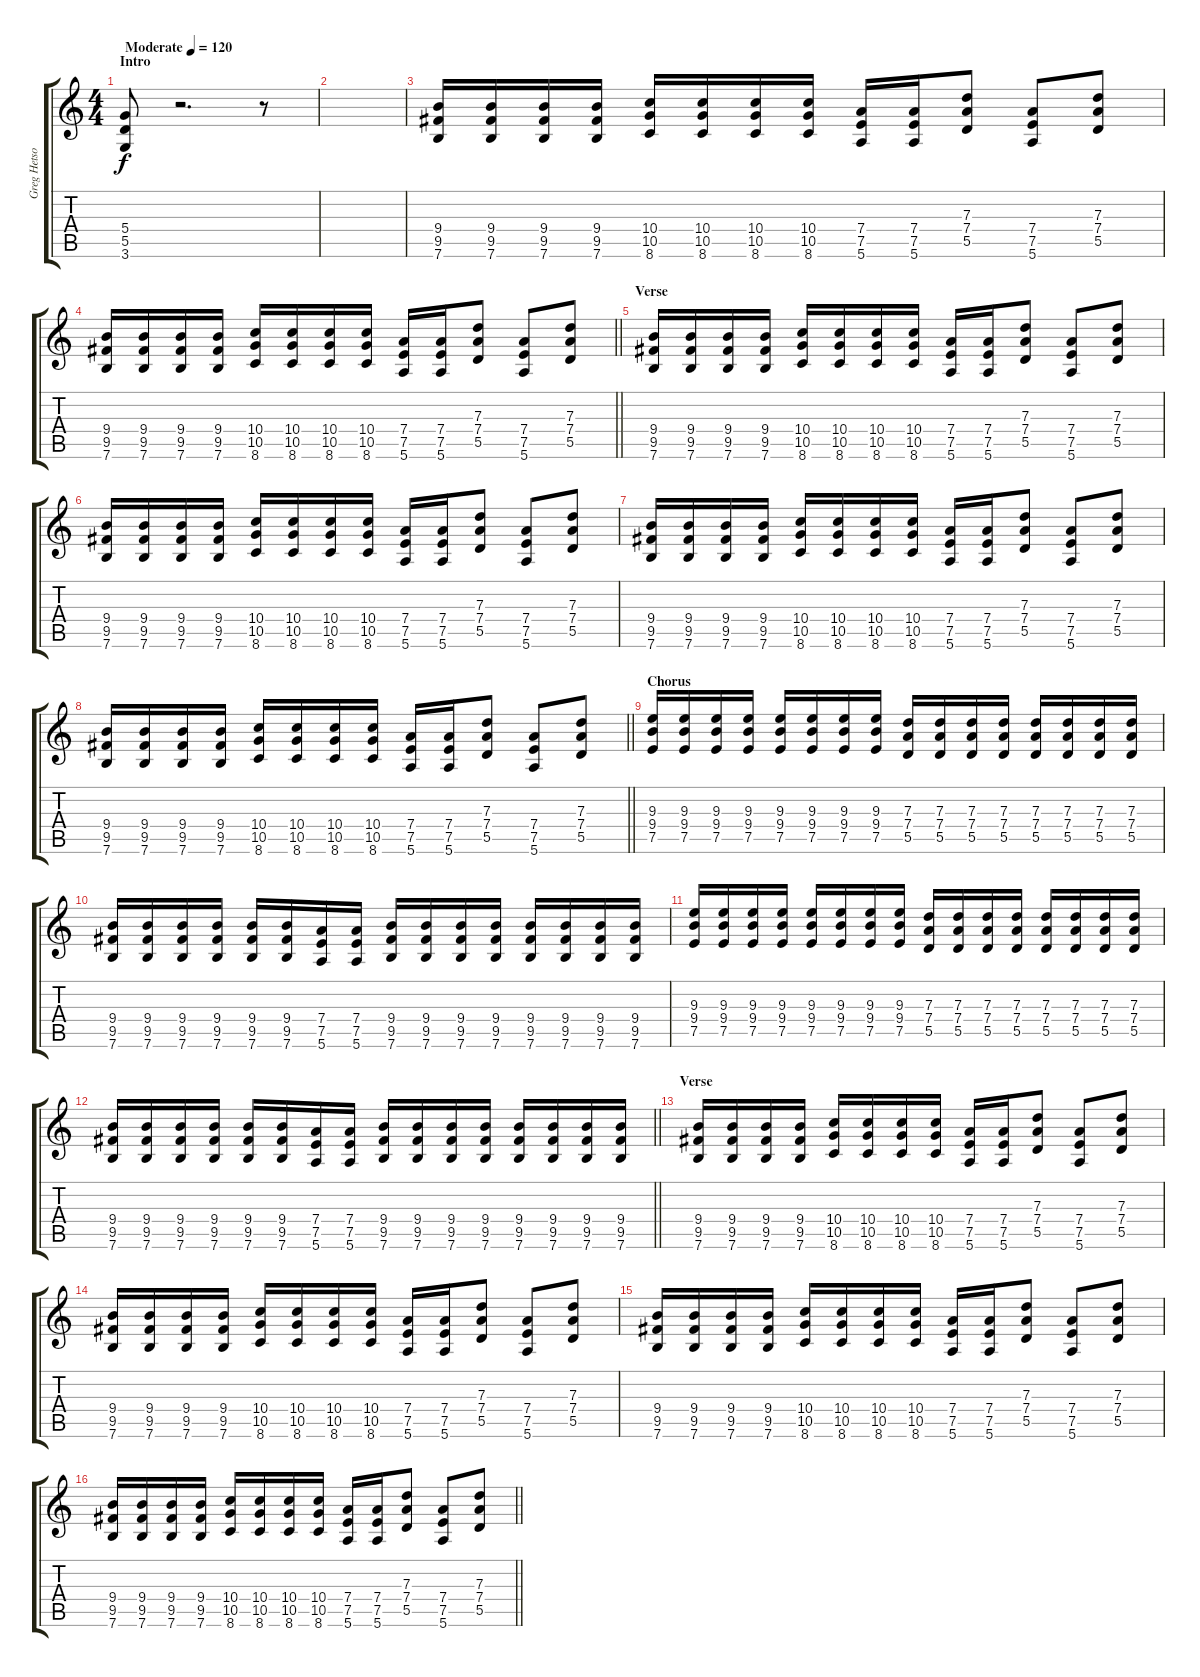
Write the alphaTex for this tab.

\track ("Greg Hetson" "Greg Hetso") {instrument distortionguitar}
\staff {score tabs}
\tuning (E4 B3 G3 D3 A2 E2) {hide}
\ts (4 4)
\section ("" "Intro")
\tempo (120 "Moderate")
\clef g2
\ks c
(5.4 5.5 3.6).8{dy f instrument distortionguitar} r.2{d} r.8 |
|
(9.4 9.5 7.6).16 (9.4 9.5 7.6).16 (9.4 9.5 7.6).16 (9.4 9.5 7.6).16 (10.4 10.5 8.6).16 (10.4 10.5 8.6).16 (10.4 10.5 8.6).16 (10.4 10.5 8.6).16 (7.4 7.5 5.6).16 (7.4 7.5 5.6).16 (7.3 7.4 5.5).8 (7.4 7.5 5.6).8 (7.3 7.4 5.5).8 |
\barLineRight lightlight
(9.4 9.5 7.6).16 (9.4 9.5 7.6).16 (9.4 9.5 7.6).16 (9.4 9.5 7.6).16 (10.4 10.5 8.6).16 (10.4 10.5 8.6).16 (10.4 10.5 8.6).16 (10.4 10.5 8.6).16 (7.4 7.5 5.6).16 (7.4 7.5 5.6).16 (7.3 7.4 5.5).8 (7.4 7.5 5.6).8 (7.3 7.4 5.5).8 |
\section ("" "Verse")
(9.4 9.5 7.6).16 (9.4 9.5 7.6).16 (9.4 9.5 7.6).16 (9.4 9.5 7.6).16 (10.4 10.5 8.6).16 (10.4 10.5 8.6).16 (10.4 10.5 8.6).16 (10.4 10.5 8.6).16 (7.4 7.5 5.6).16 (7.4 7.5 5.6).16 (7.3 7.4 5.5).8 (7.4 7.5 5.6).8 (7.3 7.4 5.5).8 |
(9.4 9.5 7.6).16 (9.4 9.5 7.6).16 (9.4 9.5 7.6).16 (9.4 9.5 7.6).16 (10.4 10.5 8.6).16 (10.4 10.5 8.6).16 (10.4 10.5 8.6).16 (10.4 10.5 8.6).16 (7.4 7.5 5.6).16 (7.4 7.5 5.6).16 (7.3 7.4 5.5).8 (7.4 7.5 5.6).8 (7.3 7.4 5.5).8 |
(9.4 9.5 7.6).16 (9.4 9.5 7.6).16 (9.4 9.5 7.6).16 (9.4 9.5 7.6).16 (10.4 10.5 8.6).16 (10.4 10.5 8.6).16 (10.4 10.5 8.6).16 (10.4 10.5 8.6).16 (7.4 7.5 5.6).16 (7.4 7.5 5.6).16 (7.3 7.4 5.5).8 (7.4 7.5 5.6).8 (7.3 7.4 5.5).8 |
\barLineRight lightlight
(9.4 9.5 7.6).16 (9.4 9.5 7.6).16 (9.4 9.5 7.6).16 (9.4 9.5 7.6).16 (10.4 10.5 8.6).16 (10.4 10.5 8.6).16 (10.4 10.5 8.6).16 (10.4 10.5 8.6).16 (7.4 7.5 5.6).16 (7.4 7.5 5.6).16 (7.3 7.4 5.5).8 (7.4 7.5 5.6).8 (7.3 7.4 5.5).8 |
\section ("" "Chorus")
(9.3 9.4 7.5).16 (9.3 9.4 7.5).16 (9.3 9.4 7.5).16 (9.3 9.4 7.5).16 (9.3 9.4 7.5).16 (9.3 9.4 7.5).16 (9.3 9.4 7.5).16 (9.3 9.4 7.5).16 (7.3 7.4 5.5).16 (7.3 7.4 5.5).16 (7.3 7.4 5.5).16 (7.3 7.4 5.5).16 (7.3 7.4 5.5).16 (7.3 7.4 5.5).16 (7.3 7.4 5.5).16 (7.3 7.4 5.5).16 |
(9.4 9.5 7.6).16 (9.4 9.5 7.6).16 (9.4 9.5 7.6).16 (9.4 9.5 7.6).16 (9.4 9.5 7.6).16 (9.4 9.5 7.6).16 (7.4 7.5 5.6).16 (7.4 7.5 5.6).16 (9.4 9.5 7.6).16 (9.4 9.5 7.6).16 (9.4 9.5 7.6).16 (9.4 9.5 7.6).16 (9.4 9.5 7.6).16 (9.4 9.5 7.6).16 (9.4 9.5 7.6).16 (9.4 9.5 7.6).16 |
(9.3 9.4 7.5).16 (9.3 9.4 7.5).16 (9.3 9.4 7.5).16 (9.3 9.4 7.5).16 (9.3 9.4 7.5).16 (9.3 9.4 7.5).16 (9.3 9.4 7.5).16 (9.3 9.4 7.5).16 (7.3 7.4 5.5).16 (7.3 7.4 5.5).16 (7.3 7.4 5.5).16 (7.3 7.4 5.5).16 (7.3 7.4 5.5).16 (7.3 7.4 5.5).16 (7.3 7.4 5.5).16 (7.3 7.4 5.5).16 |
\barLineRight lightlight
(9.4 9.5 7.6).16 (9.4 9.5 7.6).16 (9.4 9.5 7.6).16 (9.4 9.5 7.6).16 (9.4 9.5 7.6).16 (9.4 9.5 7.6).16 (7.4 7.5 5.6).16 (7.4 7.5 5.6).16 (9.4 9.5 7.6).16 (9.4 9.5 7.6).16 (9.4 9.5 7.6).16 (9.4 9.5 7.6).16 (9.4 9.5 7.6).16 (9.4 9.5 7.6).16 (9.4 9.5 7.6).16 (9.4 9.5 7.6).16 |
\section ("" "Verse")
(9.4 9.5 7.6).16 (9.4 9.5 7.6).16 (9.4 9.5 7.6).16 (9.4 9.5 7.6).16 (10.4 10.5 8.6).16 (10.4 10.5 8.6).16 (10.4 10.5 8.6).16 (10.4 10.5 8.6).16 (7.4 7.5 5.6).16 (7.4 7.5 5.6).16 (7.3 7.4 5.5).8 (7.4 7.5 5.6).8 (7.3 7.4 5.5).8 |
(9.4 9.5 7.6).16 (9.4 9.5 7.6).16 (9.4 9.5 7.6).16 (9.4 9.5 7.6).16 (10.4 10.5 8.6).16 (10.4 10.5 8.6).16 (10.4 10.5 8.6).16 (10.4 10.5 8.6).16 (7.4 7.5 5.6).16 (7.4 7.5 5.6).16 (7.3 7.4 5.5).8 (7.4 7.5 5.6).8 (7.3 7.4 5.5).8 |
(9.4 9.5 7.6).16 (9.4 9.5 7.6).16 (9.4 9.5 7.6).16 (9.4 9.5 7.6).16 (10.4 10.5 8.6).16 (10.4 10.5 8.6).16 (10.4 10.5 8.6).16 (10.4 10.5 8.6).16 (7.4 7.5 5.6).16 (7.4 7.5 5.6).16 (7.3 7.4 5.5).8 (7.4 7.5 5.6).8 (7.3 7.4 5.5).8 |
\barLineRight lightlight
(9.4 9.5 7.6).16 (9.4 9.5 7.6).16 (9.4 9.5 7.6).16 (9.4 9.5 7.6).16 (10.4 10.5 8.6).16 (10.4 10.5 8.6).16 (10.4 10.5 8.6).16 (10.4 10.5 8.6).16 (7.4 7.5 5.6).16 (7.4 7.5 5.6).16 (7.3 7.4 5.5).8 (7.4 7.5 5.6).8 (7.3 7.4 5.5).8
